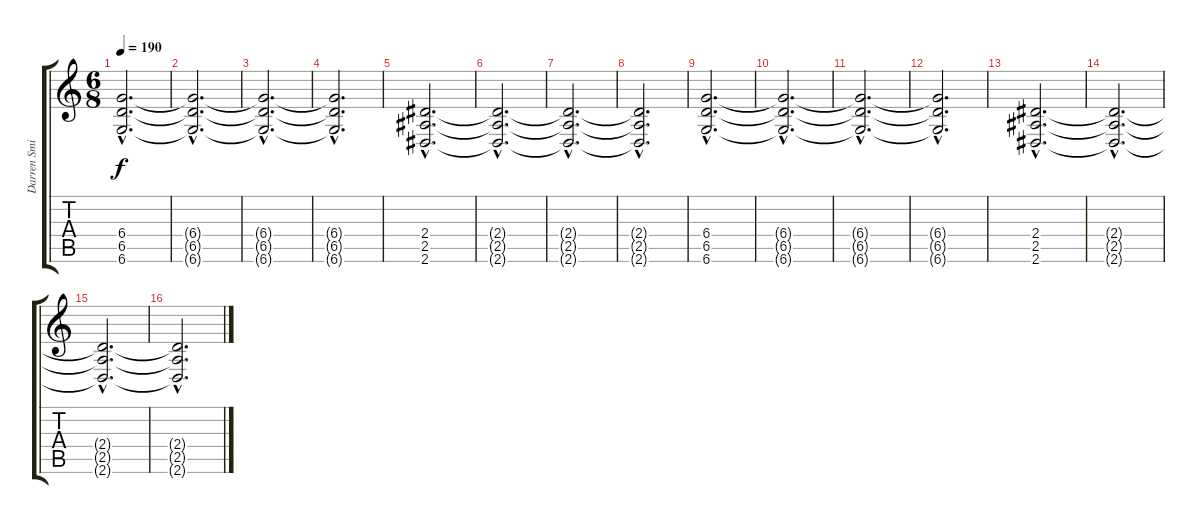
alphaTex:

\track ("Darren Smith" "Darren Smi") {instrument overdrivenguitar}
\staff {score tabs}
\tuning (Eb4 Bb3 Gb3 Db3 Ab2 Db2) {hide}
\ts (6 8)
\tempo 190
\clef g2
\ks c
(6.4{hac} 6.5{hac} 6.6{hac}).2{d dy f instrument overdrivenguitar} |
(6.4{hac t} 6.5{hac t} 6.6{hac t}).2{d} |
(6.4{hac t} 6.5{hac t} 6.6{hac t}).2{d} |
(6.4{hac t} 6.5{hac t} 6.6{hac t}).2{d} |
(2.4{hac} 2.5{hac} 2.6{hac}).2{d} |
(2.4{hac t} 2.5{hac t} 2.6{hac t}).2{d} |
(2.4{hac t} 2.5{hac t} 2.6{hac t}).2{d} |
(2.4{hac t} 2.5{hac t} 2.6{hac t}).2{d} |
(6.4{hac} 6.5{hac} 6.6{hac}).2{d} |
(6.4{hac t} 6.5{hac t} 6.6{hac t}).2{d} |
(6.4{hac t} 6.5{hac t} 6.6{hac t}).2{d} |
(6.4{hac t} 6.5{hac t} 6.6{hac t}).2{d} |
(2.4{hac} 2.5{hac} 2.6{hac}).2{d} |
(2.4{hac t} 2.5{hac t} 2.6{hac t}).2{d} |
(2.4{hac t} 2.5{hac t} 2.6{hac t}).2{d} |
(2.4{hac t} 2.5{hac t} 2.6{hac t}).2{d}
